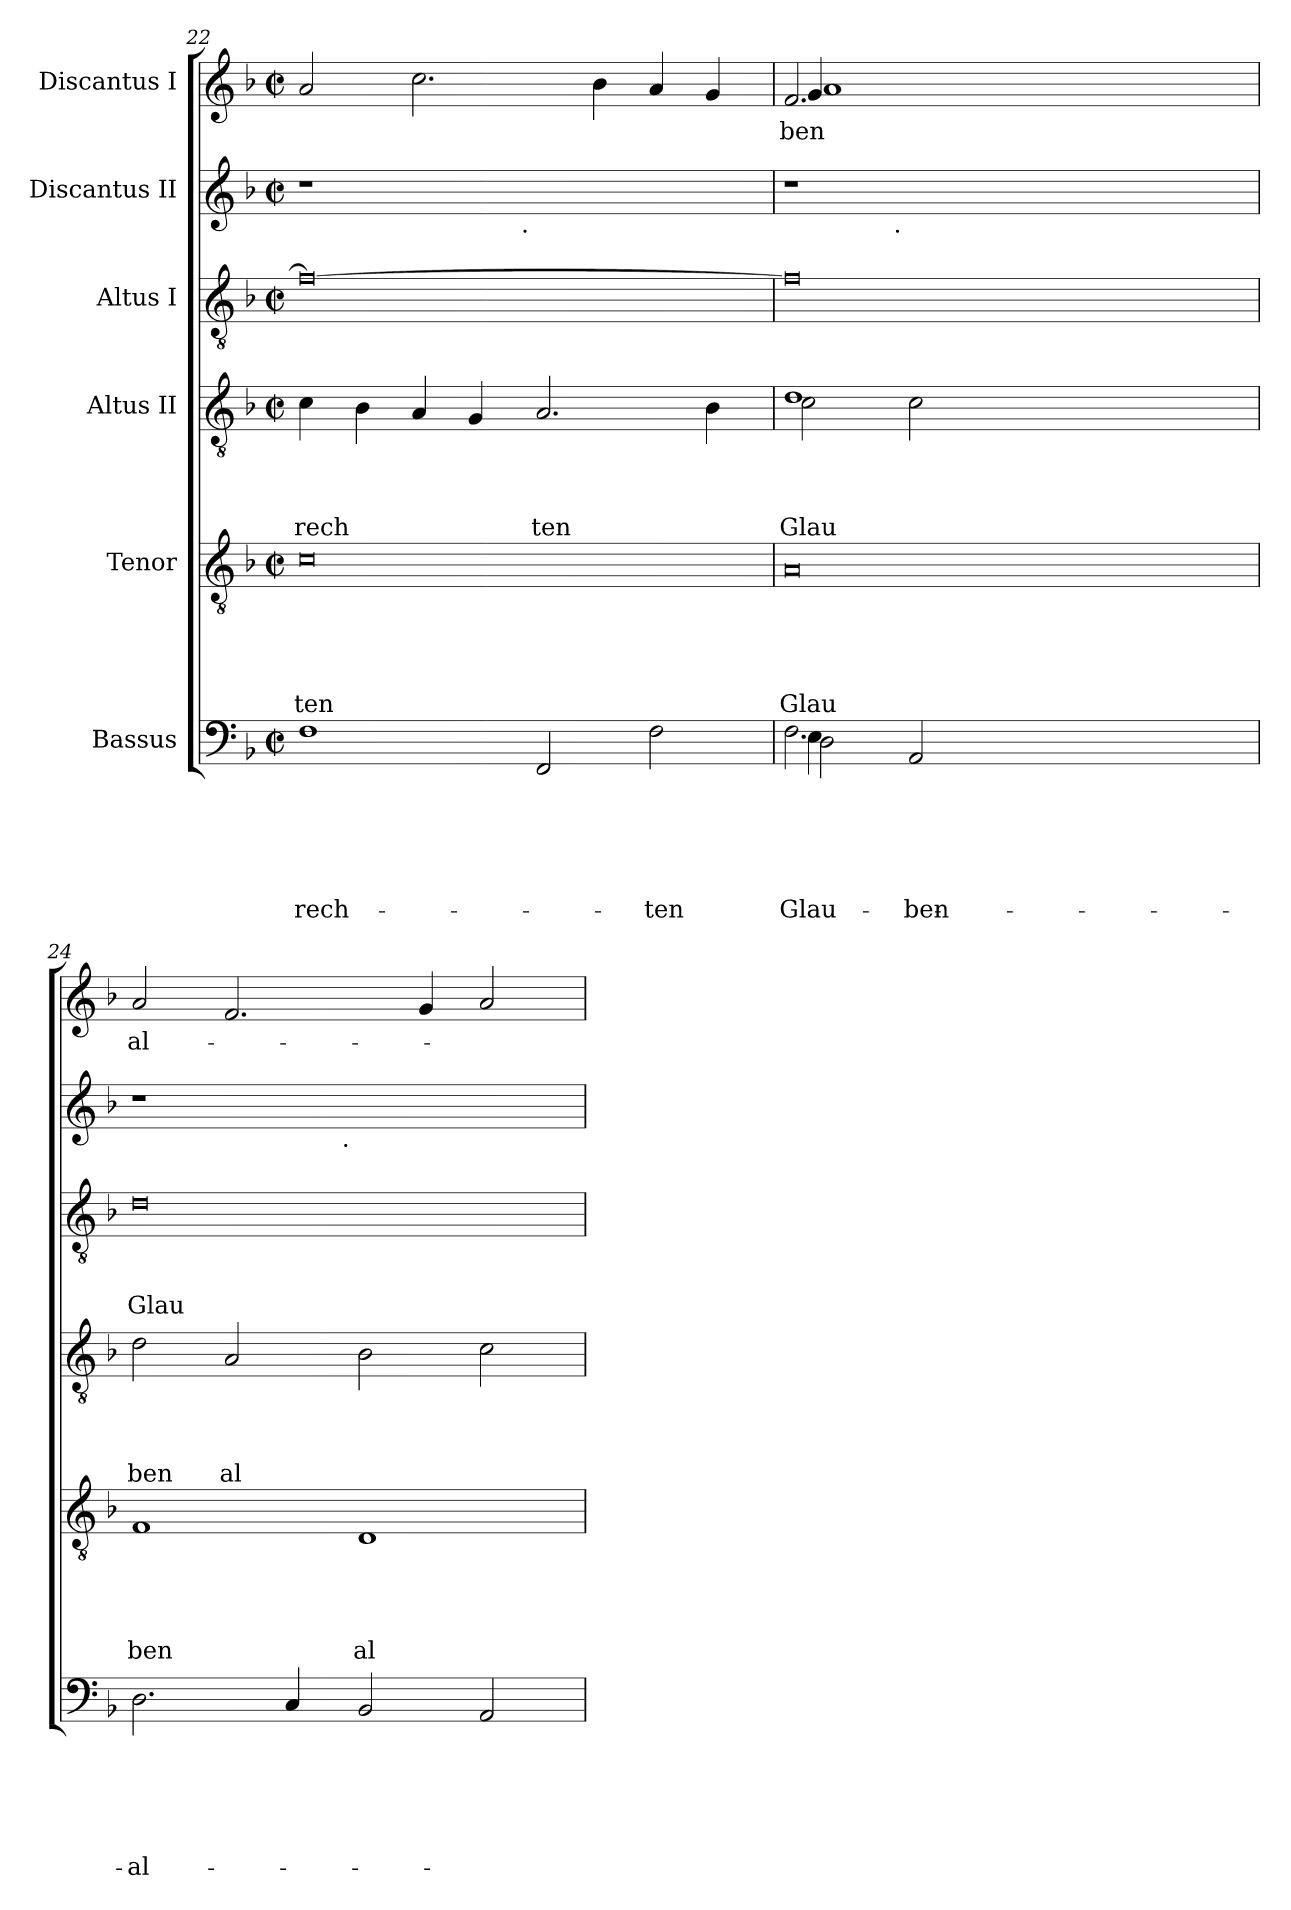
**kern	**text	**text	**text	**text	**text	**text	**kern	**text	**text	**text	**text	**text	**kern	**text	**text	**text	**text	**kern	**text	**text	**text	**kern	**kern	**text
*part6	*part6	*part6	*part6	*part6	*part6	*part6	*part5	*part5	*part5	*part5	*part5	*part5	*part4	*part4	*part4	*part4	*part4	*part3	*part3	*part3	*part3	*part2	*part1	*part1
*staff6	*staff6	*staff6	*staff6	*staff6	*staff6	*staff6	*staff5	*staff5	*staff5	*staff5	*staff5	*staff5	*staff4	*staff4	*staff4	*staff4	*staff4	*staff3	*staff3	*staff3	*staff3	*staff2	*staff1	*staff1
*I"Bassus	*	*	*	*	*	*	*I"Tenor	*	*	*	*	*	*I"Altus II	*	*	*	*	*I"Altus I	*	*	*	*I"Discantus II	*I"Discantus I	*
*clefF4	*	*	*	*	*	*	*clefGv2	*	*	*	*	*	*clefGv2	*	*	*	*	*clefGv2	*	*	*	*clefG2	*clefG2	*
*k[b-]	*	*	*	*	*	*	*k[b-]	*	*	*	*	*	*k[b-]	*	*	*	*	*k[b-]	*	*	*	*k[b-]	*k[b-]	*
*F:	*	*	*	*	*	*	*F:	*	*	*	*	*	*F:	*	*	*	*	*F:	*	*	*	*F:	*F:	*
*M2/2	*	*	*	*	*	*	*M2/2	*	*	*	*	*	*M2/2	*	*	*	*	*M2/2	*	*	*	*M2/2	*M2/2	*
*met(c|)	*	*	*	*	*	*	*met(c|)	*	*	*	*	*	*met(c|)	*	*	*	*	*met(c|)	*	*	*	*met(c|)	*met(c|)	*
=22	=22	=22	=22	=22	=22	=22	=22	=22	=22	=22	=22	=22	=22	=22	=22	=22	=22	=22	=22	=22	=22	=22	=22	=22
!	!	!	!	!	!	!LO:LY:b	!	!	!	!	!	!LO:LY:b	!	!	!	!	!LO:LY:b	!	!	!	!	!	!	!
*	*	*	*	*	*	*	*	*	*	*	*	*	*	*	*	*	*	*	*	*	*	*^	*	*
1F	.	.	.	.	.	rech-	0c	.	.	.	.	ten	4c\	.	.	.	rech	0f_	.	.	.	1r	2ryy	2a/	.
.	.	.	.	.	.	.	.	.	.	.	.	.	4B-\	.	.	.	.	.	.	.	.	.	.	.	.
.	.	.	.	.	.	.	.	.	.	.	.	.	4A/	.	.	.	.	.	.	.	.	.	4...ryy	2.cc\	.
.	.	.	.	.	.	.	.	.	.	.	.	.	4G/	.	.	.	.	.	.	.	.	.	.	.	.
!	!	!	!	!	!	!	!	!	!	!	!	!	!	!	!	!	!	!	!	!	!	!	!LO:TX:b:t=.	!	!
.	.	.	.	.	.	.	.	.	.	.	.	.	.	.	.	.	.	.	.	.	.	.	1ryy	.	.
!	!	!	!	!	!	!	!	!	!	!	!	!	!	!	!	!	!LO:LY:b	!	!	!	!	!	!	!	!
2FF/	.	.	.	.	.	.	.	.	.	.	.	.	2.A/	.	.	.	ten	.	.	.	.	1ryy	.	.	.
.	.	.	.	.	.	.	.	.	.	.	.	.	.	.	.	.	.	.	.	.	.	.	.	4b-\	.
!	!	!	!	!	!	!LO:LY:b	!	!	!	!	!	!	!	!	!	!	!	!	!	!	!	!	!	!	!
2F\	.	.	.	.	.	-ten	.	.	.	.	.	.	.	.	.	.	.	.	.	.	.	.	.	4a/	.
.	.	.	.	.	.	.	.	.	.	.	.	.	4B-\	.	.	.	.	.	.	.	.	.	.	4g/	.
.	.	.	.	.	.	.	.	.	.	.	.	.	.	.	.	.	.	.	.	.	.	.	32ryy	.	.
=23	=23	=23	=23	=23	=23	=23	=23	=23	=23	=23	=23	=23	=23	=23	=23	=23	=23	=23	=23	=23	=23	=23	=23	=23	=23
!	!	!	!	!	!	!LO:LY:b	!	!	!	!	!	!LO:LY:b	!	!	!	!	!LO:LY:b	!	!	!	!	!	!	!	!LO:LY:b
*^	*	*	*	*	*	*	*	*	*	*	*	*	*^	*	*	*	*	*	*	*	*	*	*	*^	*
*	*^	*	*	*	*	*	*	*	*	*	*	*	*	*	*	*	*	*	*	*	*	*	*	*	*	*	*^	*
2.F\	4E\	2D\	.	.	.	.	.	Glau-	0A	.	.	.	.	Glau	1d	2c\	.	.	.	Glau	0f]	.	.	.	1r	4...ryy	2.f/	4g/	1a	ben
.	1ryy	.	.	.	.	.	.	.	.	.	.	.	.	.	.	.	.	.	.	.	.	.	.	.	.	.	.	1ryy	.	.
!	!	!	!	!	!	!	!	!	!	!	!	!	!	!	!	!	!	!	!	!	!	!	!	!	!	!LO:TX:b:t=.	!	!	!	!
.	.	.	.	.	.	.	.	.	.	.	.	.	.	.	.	.	.	.	.	.	.	.	.	.	.	1ryy	.	.	.	.
!	!	!	!	!	!	!	!	!LO:LY:b	!	!	!	!	!	!	!	!	!	!	!	!	!	!	!	!	!	!	!	!	!	!
.	.	2AA/	.	.	.	.	.	-ben	.	.	.	.	.	.	.	2c\	.	.	.	.	.	.	.	.	.	.	.	.	.	.
1ryy	.	.	.	.	.	.	.	.	.	.	.	.	.	.	.	.	.	.	.	.	.	.	.	.	.	.	1ryy	.	.	.
.	.	1ryy	.	.	.	.	.	.	.	.	.	.	.	.	1ryy	1ryy	.	.	.	.	.	.	.	.	1ryy	.	.	.	1ryy	.
.	2.ryy	.	.	.	.	.	.	.	.	.	.	.	.	.	.	.	.	.	.	.	.	.	.	.	.	.	.	2.ryy	.	.
.	.	.	.	.	.	.	.	.	.	.	.	.	.	.	.	.	.	.	.	.	.	.	.	.	.	2ryy	.	.	.	.
4ryy	.	.	.	.	.	.	.	.	.	.	.	.	.	.	.	.	.	.	.	.	.	.	.	.	.	.	4ryy	.	.	.
.	.	.	.	.	.	.	.	.	.	.	.	.	.	.	.	.	.	.	.	.	.	.	.	.	.	32ryy	.	.	.	.
!!LO:PB:g=z
=24	=24	=24	=24	=24	=24	=24	=24	=24	=24	=24	=24	=24	=24	=24	=24	=24	=24	=24	=24	=24	=24	=24	=24	=24	=24	=24	=24	=24	=24	=24
!	!	!	!	!	!	!	!	!LO:LY:b	!	!	!	!	!	!LO:LY:b	!	!	!	!	!	!LO:LY:b	!	!	!	!LO:LY:b	!	!	!	!	!	!LO:LY:b
*v	*v	*v	*	*	*	*	*	*	*	*	*	*	*	*	*v	*v	*	*	*	*	*	*	*	*	*	*	*v	*v	*v	*
2.D\	.	.	.	.	.	al-	1F	.	.	.	.	ben	2d\	.	.	.	ben	0d	.	.	Glau	1r	2ryy	2a/	al-
!	!	!	!	!	!	!	!	!	!	!	!	!	!	!	!	!	!LO:LY:b	!	!	!	!	!	!	!	!
.	.	.	.	.	.	.	.	.	.	.	.	.	2A/	.	.	.	al	.	.	.	.	.	4...ryy	2.f/	.
4C/	.	.	.	.	.	.	.	.	.	.	.	.	.	.	.	.	.	.	.	.	.	.	.	.	.
!	!	!	!	!	!	!	!	!	!	!	!	!	!	!	!	!	!	!	!	!	!	!	!LO:TX:b:t=.	!	!
.	.	.	.	.	.	.	.	.	.	.	.	.	.	.	.	.	.	.	.	.	.	.	1ryy	.	.
!	!	!	!	!	!	!	!	!	!	!	!	!LO:LY:b	!	!	!	!	!	!	!	!	!	!	!	!	!
2BB-/	.	.	.	.	.	.	1D	.	.	.	.	al	2B-\	.	.	.	.	.	.	.	.	1ryy	.	.	.
.	.	.	.	.	.	.	.	.	.	.	.	.	.	.	.	.	.	.	.	.	.	.	.	4g/	.
2AA/	.	.	.	.	.	.	.	.	.	.	.	.	2c\	.	.	.	.	.	.	.	.	.	.	2a/	.
.	.	.	.	.	.	.	.	.	.	.	.	.	.	.	.	.	.	.	.	.	.	.	32ryy	.	.
*	*	*	*	*	*	*	*	*	*	*	*	*	*	*	*	*	*	*	*	*	*	*v	*v	*	*
=	=	=	=	=	=	=	=	=	=	=	=	=	=	=	=	=	=	=	=	=	=	=	=	=
*-	*-	*-	*-	*-	*-	*-	*-	*-	*-	*-	*-	*-	*-	*-	*-	*-	*-	*-	*-	*-	*-	*-	*-	*-
